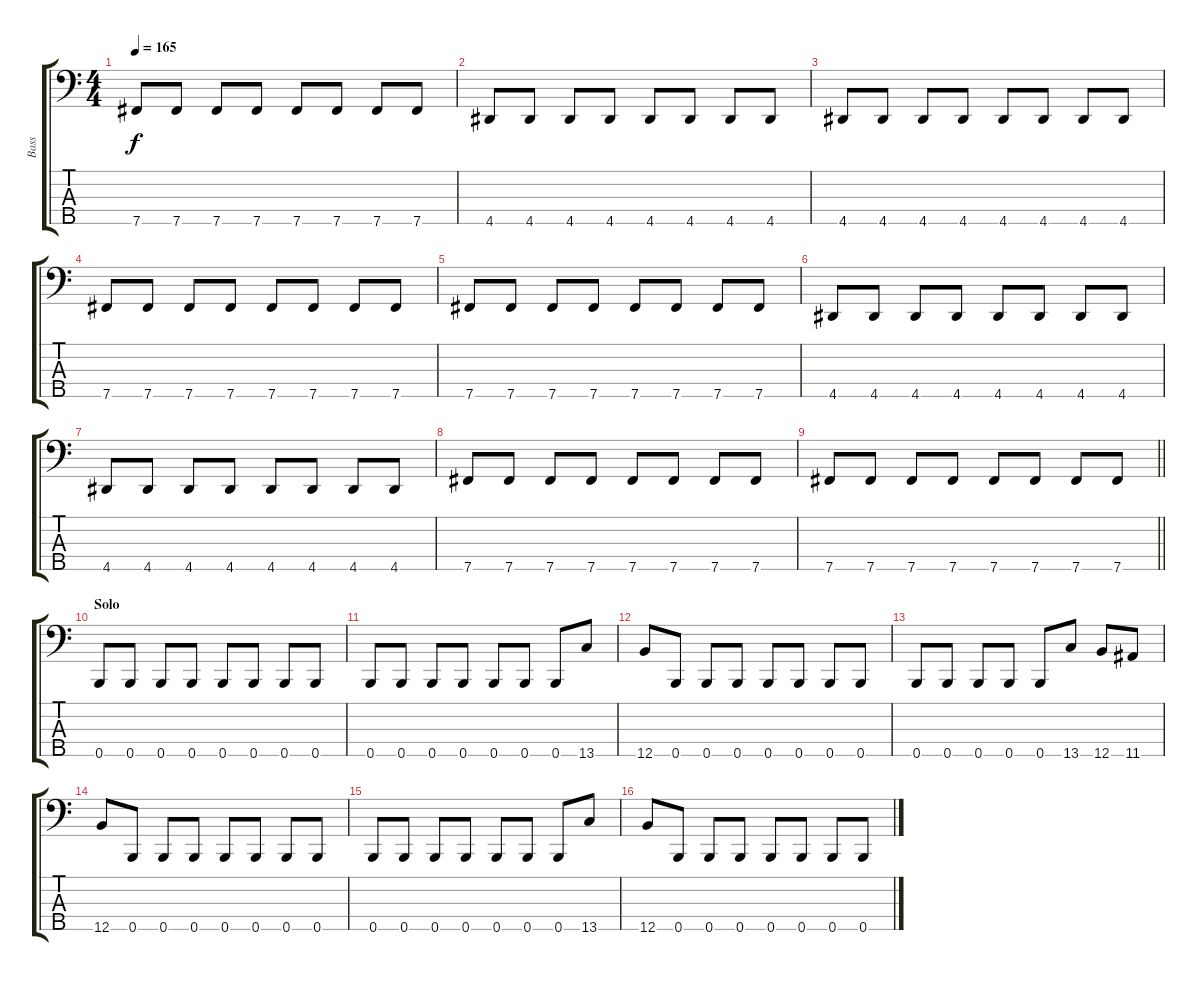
\track ("Bass" "Bass") {instrument electricbasspick}
\staff {score tabs}
\tuning (G2 D2 A1 E1 B0) {hide}
\ts (4 4)
\tempo 165
\clef f4
\ks c
7.5.8{dy f} 7.5.8 7.5.8 7.5.8 7.5.8 7.5.8 7.5.8 7.5.8 |
4.5.8 4.5.8 4.5.8 4.5.8 4.5.8 4.5.8 4.5.8 4.5.8 |
4.5.8 4.5.8 4.5.8 4.5.8 4.5.8 4.5.8 4.5.8 4.5.8 |
7.5.8 7.5.8 7.5.8 7.5.8 7.5.8 7.5.8 7.5.8 7.5.8 |
7.5.8 7.5.8 7.5.8 7.5.8 7.5.8 7.5.8 7.5.8 7.5.8 |
4.5.8 4.5.8 4.5.8 4.5.8 4.5.8 4.5.8 4.5.8 4.5.8 |
4.5.8 4.5.8 4.5.8 4.5.8 4.5.8 4.5.8 4.5.8 4.5.8 |
7.5.8 7.5.8 7.5.8 7.5.8 7.5.8 7.5.8 7.5.8 7.5.8 |
\barLineRight lightlight
7.5.8 7.5.8 7.5.8 7.5.8 7.5.8 7.5.8 7.5.8 7.5.8 |
\section ("" "Solo")
0.5.8 0.5.8 0.5.8 0.5.8 0.5.8 0.5.8 0.5.8 0.5.8 |
0.5.8 0.5.8 0.5.8 0.5.8 0.5.8 0.5.8 0.5.8 13.5.8 |
12.5.8 0.5.8 0.5.8 0.5.8 0.5.8 0.5.8 0.5.8 0.5.8 |
0.5.8 0.5.8 0.5.8 0.5.8 0.5.8 13.5.8 12.5.8 11.5.8 |
12.5.8 0.5.8 0.5.8 0.5.8 0.5.8 0.5.8 0.5.8 0.5.8 |
0.5.8 0.5.8 0.5.8 0.5.8 0.5.8 0.5.8 0.5.8 13.5.8 |
12.5.8 0.5.8 0.5.8 0.5.8 0.5.8 0.5.8 0.5.8 0.5.8
